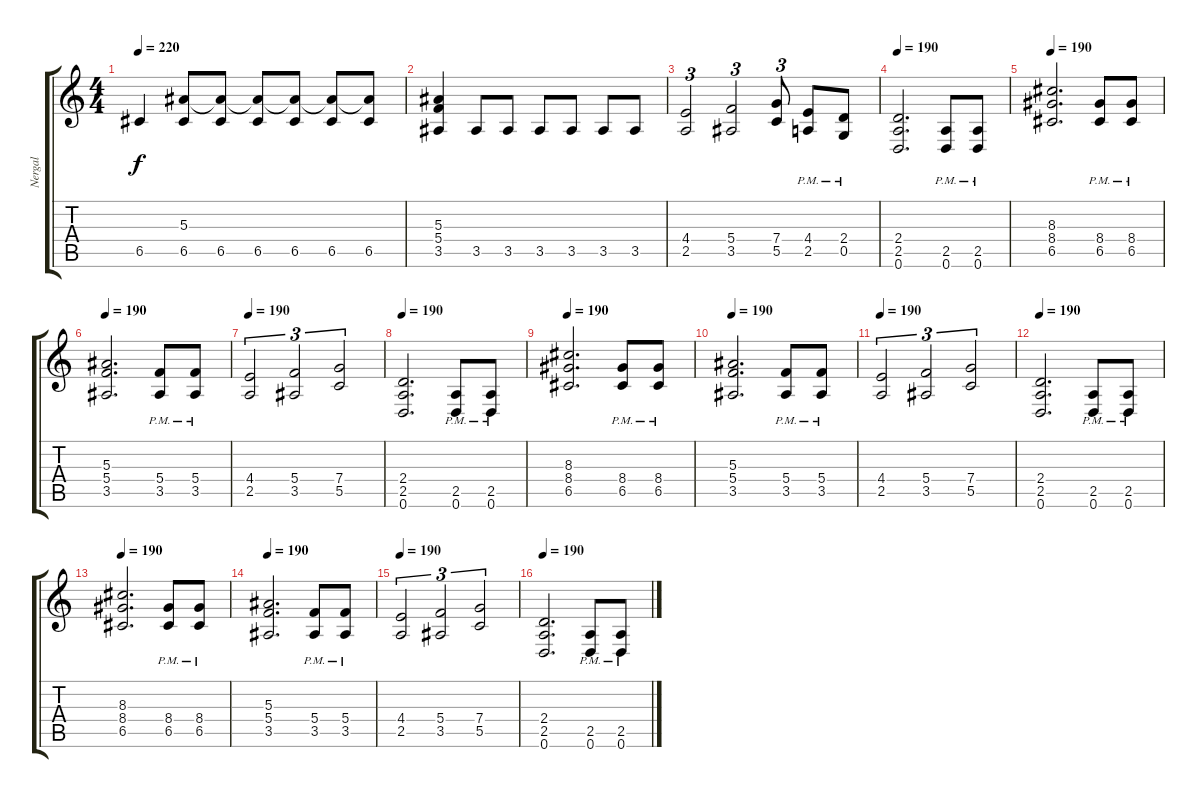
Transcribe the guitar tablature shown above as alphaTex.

\track ("Nergal" "Nergal") {instrument distortionguitar}
\staff {score tabs}
\tuning (D4 A3 F3 C3 G2 D2) {hide}
\ts (4 4)
\tempo 220
\clef g2
\ks c
6.5.4{dy f} (5.3{t} 6.5).8 (5.3{t} 6.5).8 (5.3{t} 6.5).8 (5.3{t} 6.5).8 (5.3{t} 6.5).8 (5.3{t} 6.5).8 |
(5.3 5.4 3.5).4 3.5.8 3.5.8 3.5.8 3.5.8 3.5.8 3.5.8 |
(4.4 2.5).2{tu (3 2)} (5.4 3.5).2{tu (3 2)} (7.4 5.5).8{tu (3 2)} (4.4{pm} 2.5{pm}).8 (2.4{pm} 0.5{pm}).8 |
\tempo 190
(2.4 2.5 0.6).2{d} (2.5{pm} 0.6{pm}).8 (2.5{pm} 0.6{pm}).8 |
\tempo 190
(8.3 8.4 6.5).2{d} (8.4{pm} 6.5{pm}).8 (8.4{pm} 6.5{pm}).8 |
\tempo 190
(5.3 5.4 3.5).2{d} (5.4{pm} 3.5{pm}).8 (5.4{pm} 3.5{pm}).8 |
\tempo 190
(4.4 2.5).2{tu (3 2)} (5.4 3.5).2{tu (3 2)} (7.4 5.5).2{tu (3 2)} |
\tempo 190
(2.4 2.5 0.6).2{d} (2.5{pm} 0.6{pm}).8 (2.5{pm} 0.6{pm}).8 |
\tempo 190
(8.3 8.4 6.5).2{d} (8.4{pm} 6.5{pm}).8 (8.4{pm} 6.5{pm}).8 |
\tempo 190
(5.3 5.4 3.5).2{d} (5.4{pm} 3.5{pm}).8 (5.4{pm} 3.5{pm}).8 |
\tempo 190
(4.4 2.5).2{tu (3 2)} (5.4 3.5).2{tu (3 2)} (7.4 5.5).2{tu (3 2)} |
\tempo 190
(2.4 2.5 0.6).2{d} (2.5{pm} 0.6{pm}).8 (2.5{pm} 0.6{pm}).8 |
\tempo 190
(8.3 8.4 6.5).2{d} (8.4{pm} 6.5{pm}).8 (8.4{pm} 6.5{pm}).8 |
\tempo 190
(5.3 5.4 3.5).2{d} (5.4{pm} 3.5{pm}).8 (5.4{pm} 3.5{pm}).8 |
\tempo 190
(4.4 2.5).2{tu (3 2)} (5.4 3.5).2{tu (3 2)} (7.4 5.5).2{tu (3 2)} |
\tempo 190
(2.4 2.5 0.6).2{d} (2.5{pm} 0.6{pm}).8 (2.5{pm} 0.6{pm}).8
